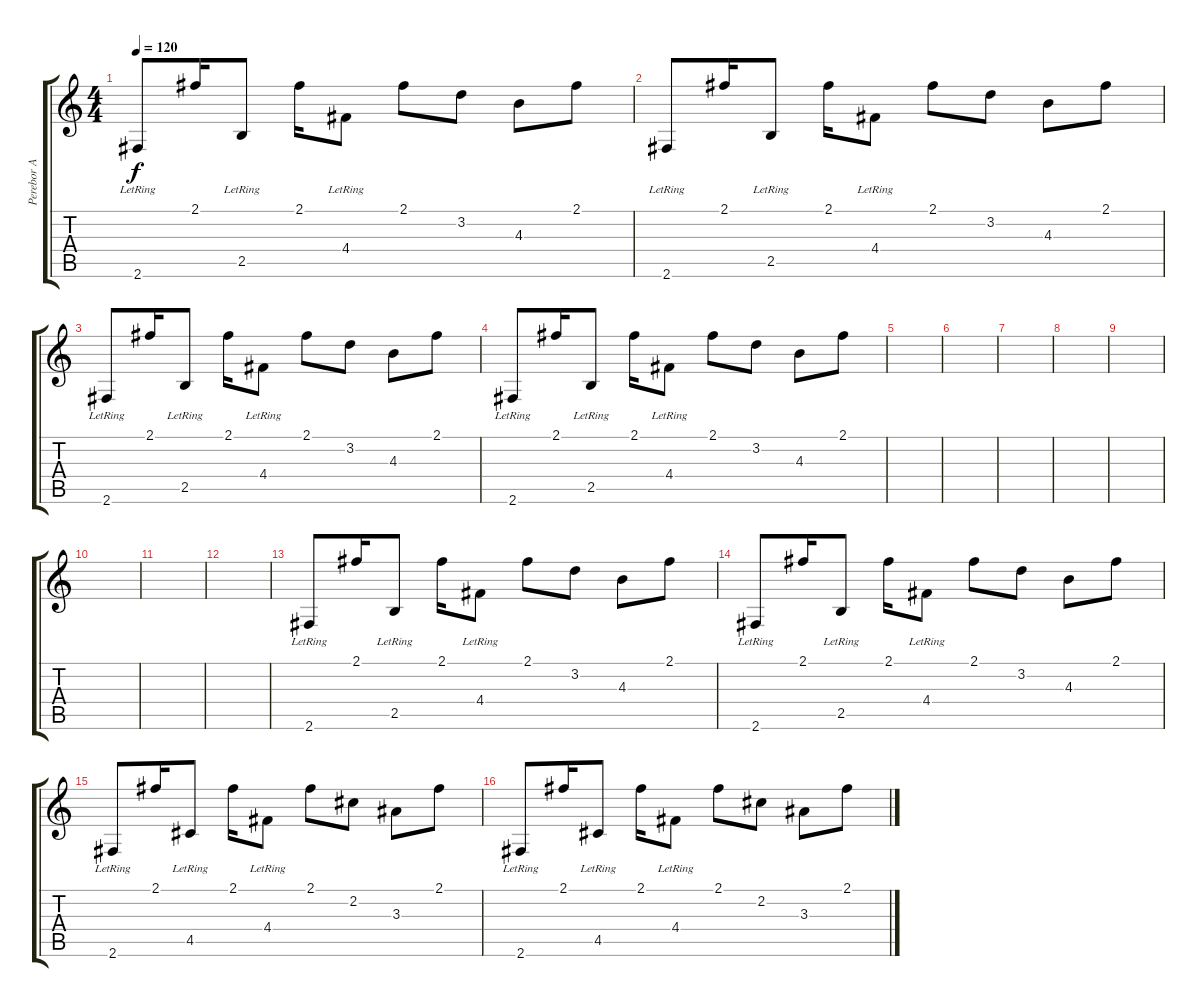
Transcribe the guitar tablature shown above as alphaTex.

\track ("Perebor A" "Perebor A") {instrument acousticguitarsteel}
\staff {score tabs}
\tuning (E4 B3 G3 D3 A2 E2) {hide}
\ts (4 4)
\tempo 120
\clef g2
\ks c
2.6{lr}.8{dy f} 2.1.16 2.5{lr}.8 2.1.16 4.4{lr}.8 2.1.8 3.2.8 4.3.8 2.1.8 |
2.6{lr}.8 2.1.16 2.5{lr}.8 2.1.16 4.4{lr}.8 2.1.8 3.2.8 4.3.8 2.1.8 |
2.6{lr}.8 2.1.16 2.5{lr}.8 2.1.16 4.4{lr}.8 2.1.8 3.2.8 4.3.8 2.1.8 |
2.6{lr}.8 2.1.16 2.5{lr}.8 2.1.16 4.4{lr}.8 2.1.8 3.2.8 4.3.8 2.1.8 |
|
|
|
|
|
|
|
|
2.6{lr}.8{txt ""} 2.1.16 2.5{lr}.8 2.1.16 4.4{lr}.8 2.1.8 3.2.8 4.3.8 2.1.8 |
2.6{lr}.8 2.1.16 2.5{lr}.8 2.1.16 4.4{lr}.8 2.1.8 3.2.8 4.3.8 2.1.8 |
2.6{lr}.8 2.1.16 4.5{lr}.8 2.1.16 4.4{lr}.8 2.1.8 2.2.8 3.3.8 2.1.8 |
2.6{lr}.8 2.1.16 4.5{lr}.8 2.1.16 4.4{lr}.8 2.1.8 2.2.8 3.3.8 2.1.8
